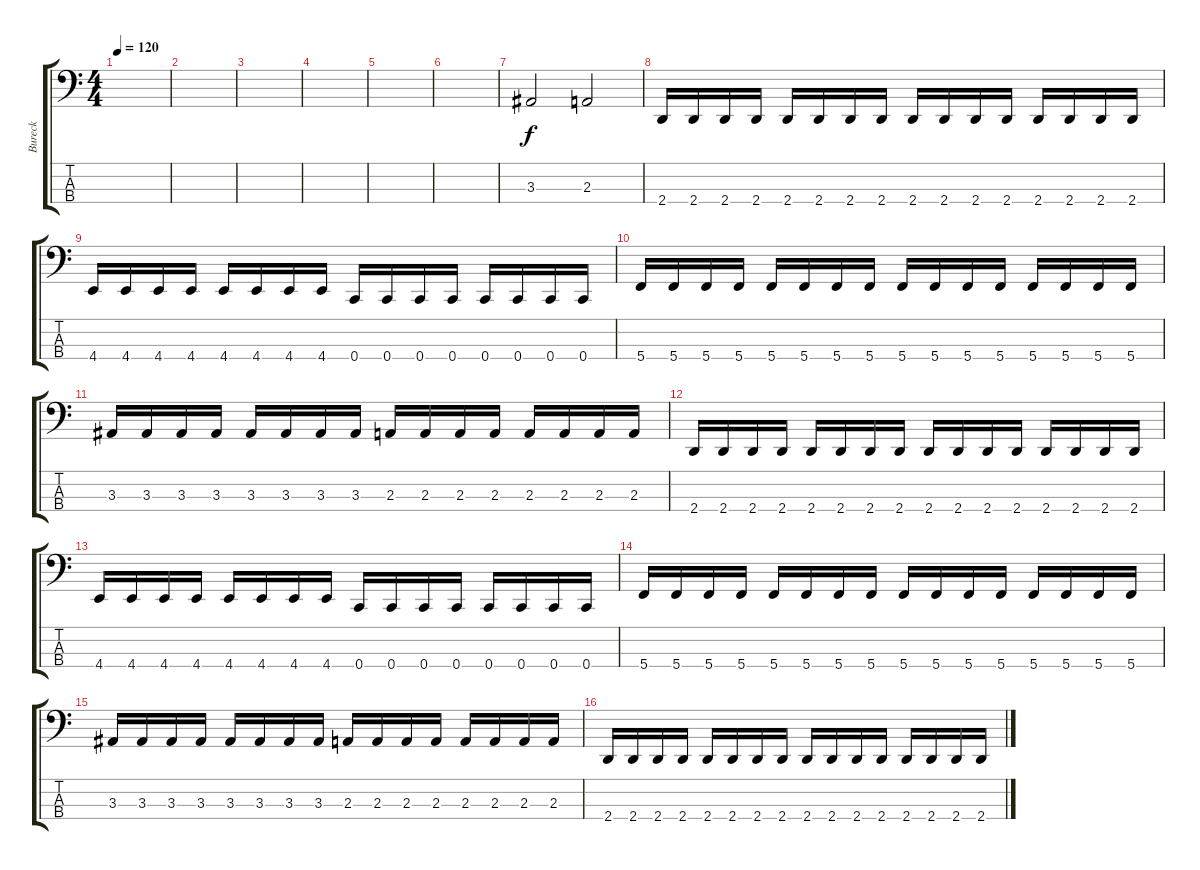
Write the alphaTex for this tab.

\track ("Bureck" "Bureck") {instrument electricbasspick}
\staff {score tabs}
\tuning (F2 C2 G1 C1) {hide}
\ts (4 4)
\tempo 120
\clef f4
\ks c
|
|
|
|
|
|
3.3.2 2.3.2 |
2.4.16 2.4.16 2.4.16 2.4.16 2.4.16 2.4.16 2.4.16 2.4.16 2.4.16 2.4.16 2.4.16 2.4.16 2.4.16 2.4.16 2.4.16 2.4.16 |
4.4.16 4.4.16 4.4.16 4.4.16 4.4.16 4.4.16 4.4.16 4.4.16 0.4.16 0.4.16 0.4.16 0.4.16 0.4.16 0.4.16 0.4.16 0.4.16 |
5.4.16 5.4.16 5.4.16 5.4.16 5.4.16 5.4.16 5.4.16 5.4.16 5.4.16 5.4.16 5.4.16 5.4.16 5.4.16 5.4.16 5.4.16 5.4.16 |
3.3.16 3.3.16 3.3.16 3.3.16 3.3.16 3.3.16 3.3.16 3.3.16 2.3.16 2.3.16 2.3.16 2.3.16 2.3.16 2.3.16 2.3.16 2.3.16 |
2.4.16 2.4.16 2.4.16 2.4.16 2.4.16 2.4.16 2.4.16 2.4.16 2.4.16 2.4.16 2.4.16 2.4.16 2.4.16 2.4.16 2.4.16 2.4.16 |
4.4.16 4.4.16 4.4.16 4.4.16 4.4.16 4.4.16 4.4.16 4.4.16 0.4.16 0.4.16 0.4.16 0.4.16 0.4.16 0.4.16 0.4.16 0.4.16 |
5.4.16 5.4.16 5.4.16 5.4.16 5.4.16 5.4.16 5.4.16 5.4.16 5.4.16 5.4.16 5.4.16 5.4.16 5.4.16 5.4.16 5.4.16 5.4.16 |
3.3.16 3.3.16 3.3.16 3.3.16 3.3.16 3.3.16 3.3.16 3.3.16 2.3.16 2.3.16 2.3.16 2.3.16 2.3.16 2.3.16 2.3.16 2.3.16 |
2.4.16 2.4.16 2.4.16 2.4.16 2.4.16 2.4.16 2.4.16 2.4.16 2.4.16 2.4.16 2.4.16 2.4.16 2.4.16 2.4.16 2.4.16 2.4.16
